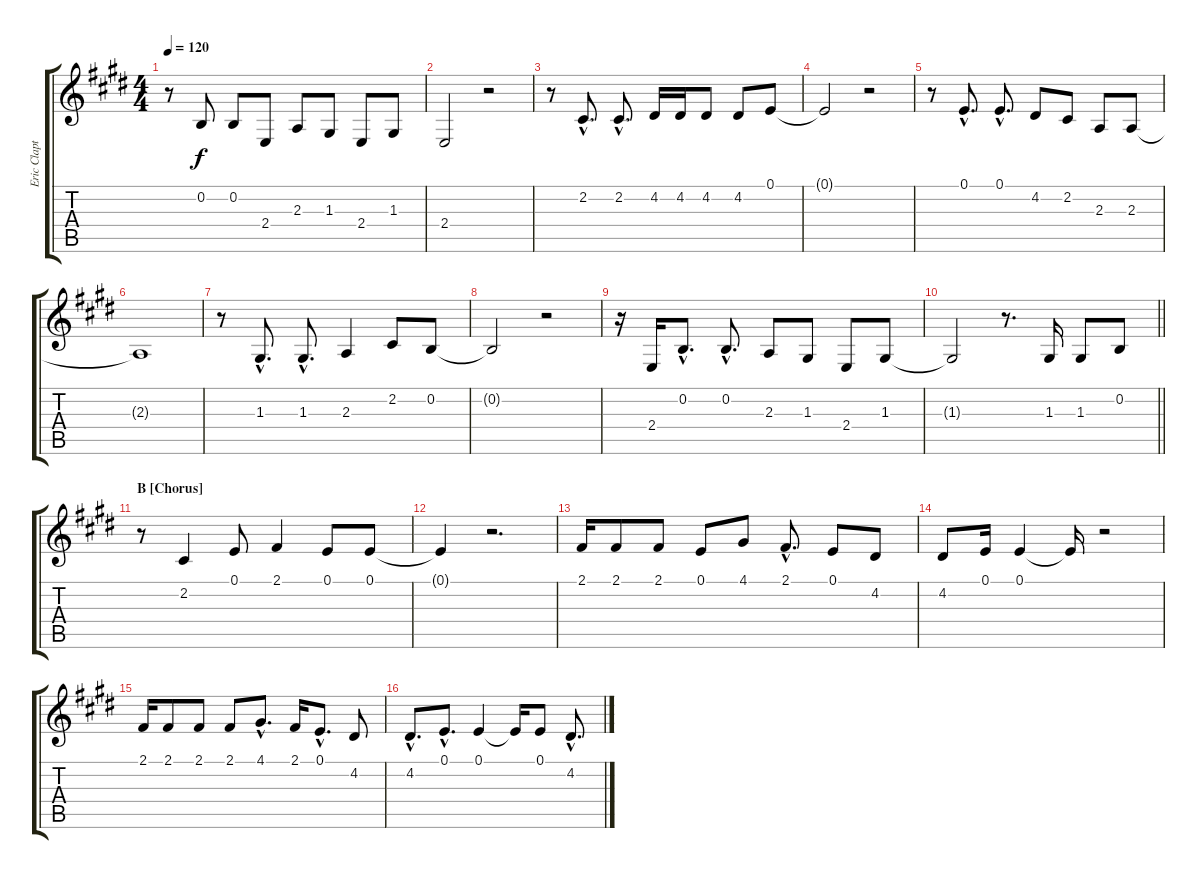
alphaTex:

\track ("Eric Clapton Voice" "Eric Clapt") {instrument altosax}
\staff {score tabs}
\tuning (E4 B3 G3 D3 A2 E2) {hide}
\ts (4 4)
\tempo 120
\clef g2
\ks e
r.8{dy f} 0.2.8 0.2.8 2.4.8 2.3.8 1.3.8 2.4.8 1.3.8 |
2.4.2 r.2 |
r.8 2.2{hac}.8{d} 2.2{hac}.8{d} 4.2.16 4.2.16 4.2.8 4.2.8 0.1.8 |
0.1{t}.2 r.2 |
r.8 0.1{hac}.8{d} 0.1{hac}.8{d} 4.2.8 2.2.8 2.3.8 2.3.8 |
2.3{t}.1 |
r.8 1.3{hac}.8{d} 1.3{hac}.8{d} 2.3.4 2.2.8 0.2.8 |
0.2{t}.2 r.2 |
r.16 2.4.16 0.2{hac}.8{d} 0.2{hac}.8{d} 2.3.8 1.3.8 2.4.8 1.3.8 |
\barLineRight lightlight
1.3{t}.2 r.8{d} 1.3.16 1.3.8 0.2.8 |
\section ("" "B [Chorus]")
r.8 2.2.4 0.1.8 2.1.4 0.1.8 0.1.8 |
0.1{t}.4 r.2{d} |
2.1.16 2.1.8 2.1.8 0.1.8 4.1.8 2.1{hac}.8{d} 0.1.8 4.2.8 |
4.2.8 0.1.16 0.1.4 0.1{t}.16 r.2 |
2.1.16 2.1.8 2.1.8 2.1.8 4.1{hac}.8{d} 2.1.16 0.1{hac}.8{d} 4.2.8 |
4.2{hac}.8{d} 0.1{hac}.8{d} 0.1.4 0.1{t}.16 0.1.8 4.2{hac}.8{d}
